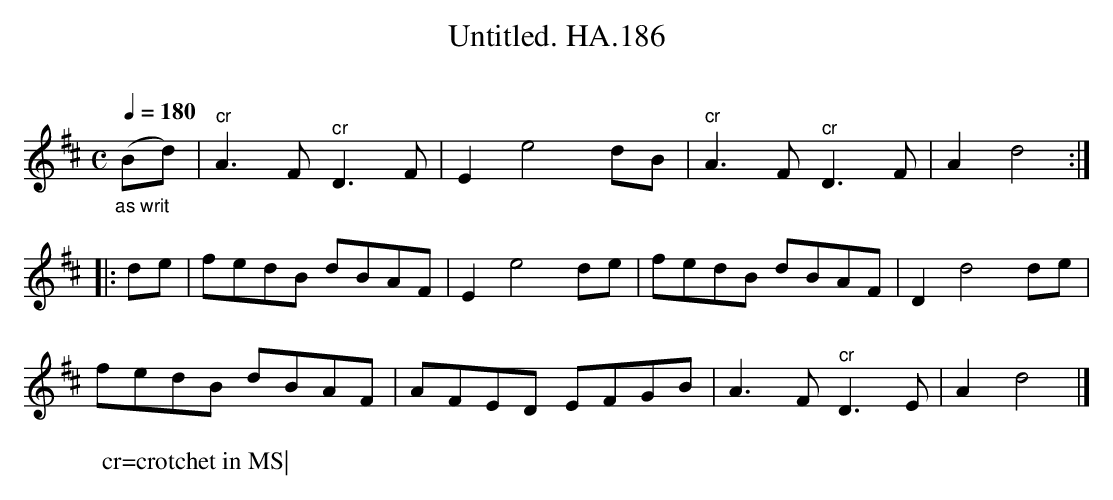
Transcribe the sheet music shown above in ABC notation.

X:1
T:Untitled. HA.186
M:C
L:1/8
Q:1/4=180
O:
K:D
"_as writ"
(Bd)|"^cr"A3F "^cr"D3F|E2e4dB|"^cr"A3F"^cr"D3F|A2d4:|
|:de|fedB dBAF|E2e4de|fedB dBAF|D2d4de|
fedB dBAF|AFED EFGB|A3F "^cr"D3E|A2d4|]
W:cr=crotchet in MS|
